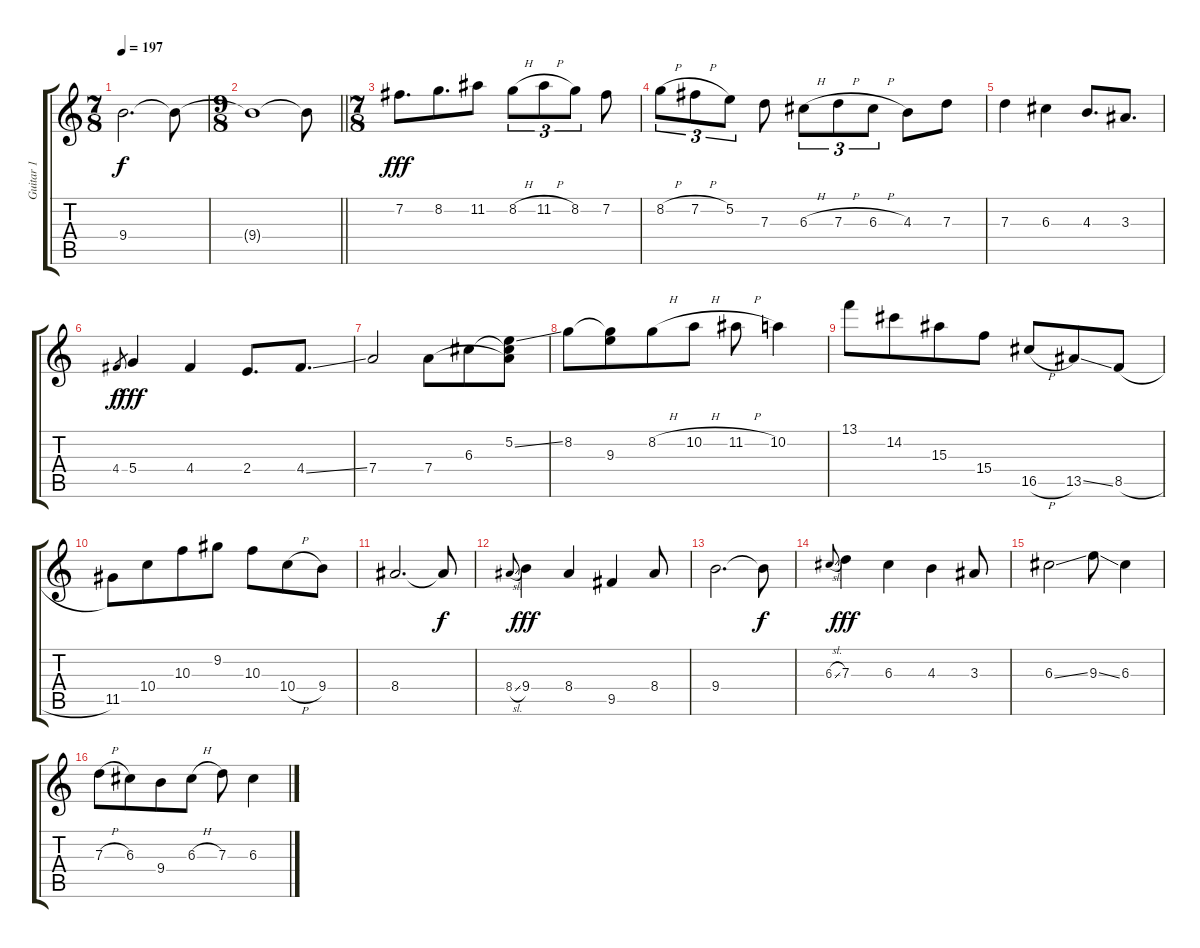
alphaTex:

\track ("Guitar 1" "Guitar 1") {instrument distortionguitar}
\staff {score tabs}
\tuning (E4 B3 G3 D3 A2 E2) {hide}
\ts (7 8)
\tempo 197
\clef g2
\ks c
9.4{t}.2{d dy f} 9.4{t}.8 |
\ts (9 8)
\barLineRight lightlight
9.4{t}.1 9.4{t}.8 |
\ts (7 8)
7.2.8{d dy fff volume 16 instrument overdrivenguitar} 8.2.8{d} 11.2.8 8.2{h}.8{tu (3 2)} 11.2{h}.8{tu (3 2)} 8.2.8{tu (3 2)} 7.2.8 |
8.2{h}.8{tu (3 2)} 7.2{h}.8{tu (3 2)} 5.2.8{tu (3 2)} 7.3.8 6.3{h}.8{tu (3 2)} 7.3{h}.8{tu (3 2)} 6.3{h}.8{tu (3 2)} 4.3.8 7.3.8 |
7.3.4 6.3.4 4.3.8{d} 3.3.8{d} |
4.4.8{gr dy f} 5.4.4{dy fff} 4.4.4 2.4.8{d} 4.4{ss}.8{d} |
7.4.2 7.4.8 6.3.8 (5.2{ss} 6.3{t} 7.4{t}).8 |
8.2.8 (8.2{t} 9.3).8 8.2{h}.8 10.2{h}.8 11.2{h}.8 10.2.4 |
13.1.8 14.2.8 15.3.8 15.4.8 16.5{h}.8 13.5{ss}.8 8.5{h}.8 |
11.5.8 10.4.8 10.3.8 9.2.8 10.3.8 10.4{h}.8 9.4.8 |
8.4.2{d} 8.4{t}.8{dy f} |
8.4{sl}.8{gr onbeat} 9.4.4{dy fff} 8.4.4 9.5.4 8.4.8 |
9.4.2{d} 9.4{t}.8{dy f} |
6.3{sl}.8{gr onbeat} 7.3.4{dy fff} 6.3.4 4.3.4 3.3.8 |
6.3{ss}.2 9.3{ss}.8 6.3.4 |
7.3{h}.8 6.3.8 9.4.8 6.3{h}.8 7.3.8 6.3.4
